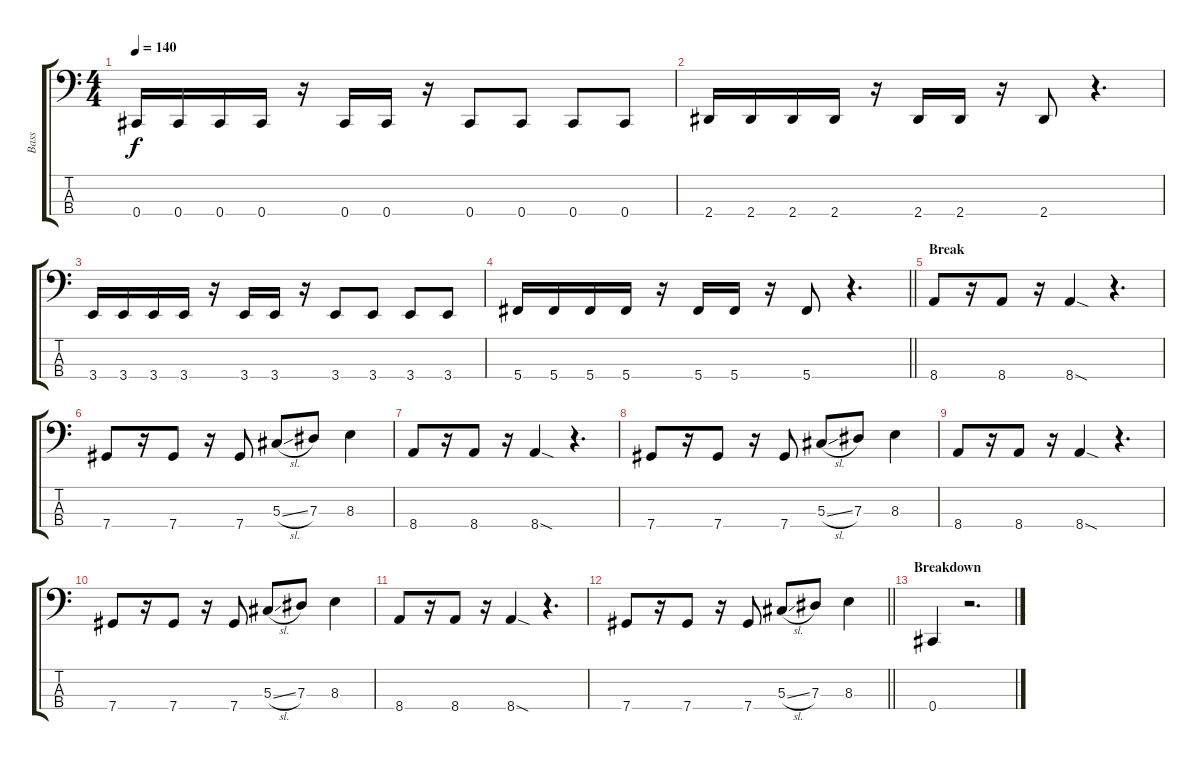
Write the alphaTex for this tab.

\track ("Bass" "Bass") {instrument electricbasspick}
\staff {score tabs}
\tuning (Gb2 Db2 Ab1 Db1) {hide}
\ts (4 4)
\tempo 140
\clef f4
\ks c
0.4.16{dy f} 0.4.16 0.4.16 0.4.16 r.16 0.4.16 0.4.16 r.16 0.4.8 0.4.8 0.4.8 0.4.8 |
2.4.16 2.4.16 2.4.16 2.4.16 r.16 2.4.16 2.4.16 r.16 2.4.8 r.4{d} |
3.4.16 3.4.16 3.4.16 3.4.16 r.16 3.4.16 3.4.16 r.16 3.4.8 3.4.8 3.4.8 3.4.8 |
\barLineRight lightlight
5.4.16 5.4.16 5.4.16 5.4.16 r.16 5.4.16 5.4.16 r.16 5.4.8 r.4{d} |
\section ("" "Break")
8.4.8 r.16 8.4.8 r.16 8.4{sod}.4 r.4{d} |
7.4.8 r.16 7.4.8 r.16 7.4.8 5.3{sl}.8 7.3.8 8.3.4 |
8.4.8 r.16 8.4.8 r.16 8.4{sod}.4 r.4{d} |
7.4.8 r.16 7.4.8 r.16 7.4.8 5.3{sl}.8 7.3.8 8.3.4 |
8.4.8 r.16 8.4.8 r.16 8.4{sod}.4 r.4{d} |
7.4.8 r.16 7.4.8 r.16 7.4.8 5.3{sl}.8 7.3.8 8.3.4 |
8.4.8 r.16 8.4.8 r.16 8.4{sod}.4 r.4{d} |
\barLineRight lightlight
7.4.8 r.16 7.4.8 r.16 7.4.8 5.3{sl}.8 7.3.8 8.3.4 |
\section ("" "Breakdown")
0.4.4 r.2{d}
